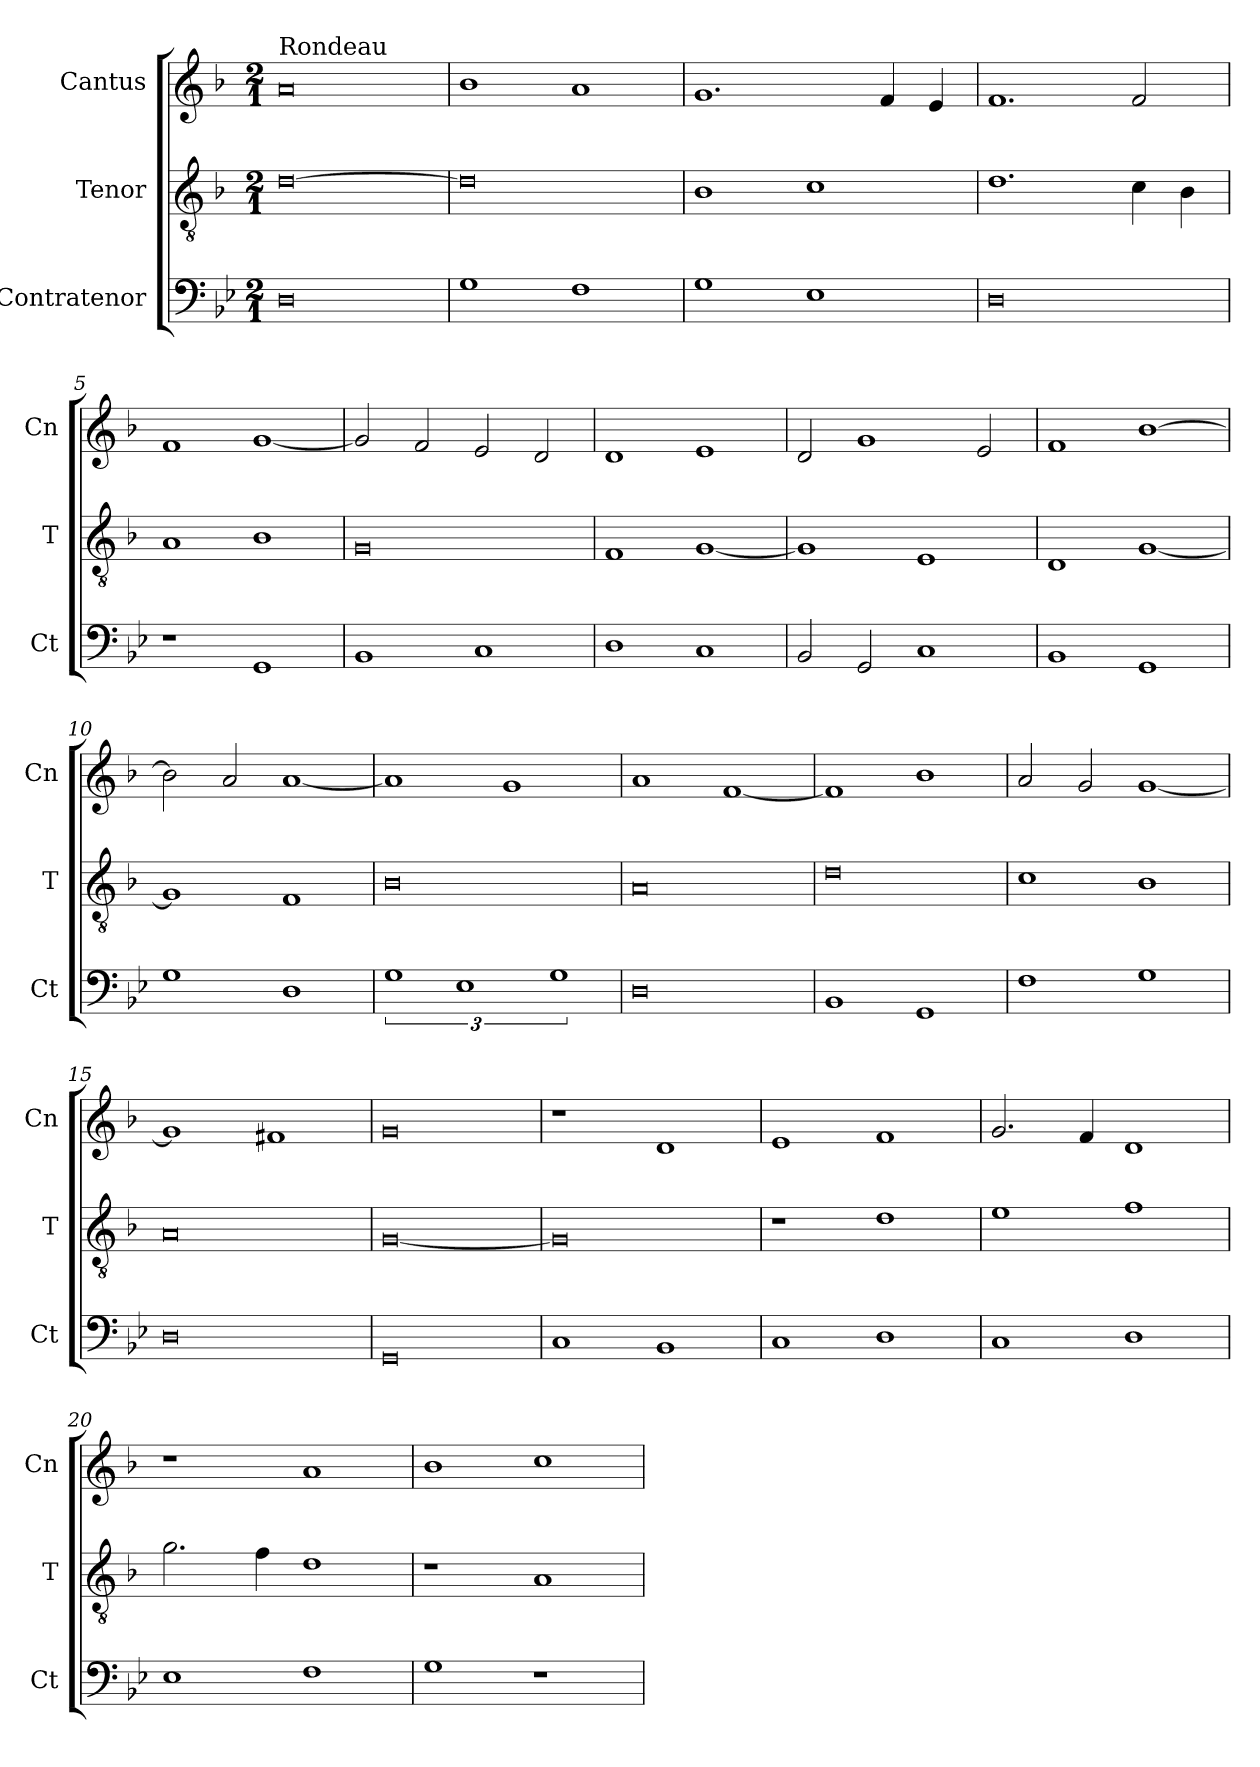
**kern	**kern	**kern
*part3	*part2	*part1
*staff3	*staff2	*staff1
*I"Contratenor	*I"Tenor	*I"Cantus
*I'Ct	*I'T	*I'Cn
*clefF4	*clefGv2	*clefG2
*k[b-e-]	*k[b-]	*k[b-]
*M2/1	*M2/1	*M2/1
=1	=1	=1
!	!	!LO:TX:a:t=Rondeau
0D	[0d	0a
=2	=2	=2
1G	0d]	1b-
1F	.	1a
=3	=3	=3
1G	1B-	1.g
1E-	1c	.
.	.	4f/
.	.	4e/
=4	=4	=4
0D	1.d	1.f
.	4c\	2f/
.	4B-\	.
=5	=5	=5
1r	1A	1f
1GG	1B-	[1g
=6	=6	=6
1BB-	0G	2g/]
.	.	2f/
1C	.	2e/
.	.	2d/
=7	=7	=7
1D	1F	1d
1C	[1G	1e
=8	=8	=8
2BB-/	1G]	2d/
2GG/	.	1g
1C	1E	.
.	.	2e/
=9	=9	=9
1BB-	1D	1f
1GG	[1G	[1b-
=10	=10	=10
1G	1G]	2b-\]
.	.	2a/
1D	1F	[1a
=11	=11	=11
3%2G	0B-	1a]
3%2E-	.	.
.	.	1g
3%2G	.	.
=12	=12	=12
0D	0A	1a
.	.	[1f
=13	=13	=13
1BB-	0d	1f]
1GG	.	1b-
=14	=14	=14
1F	1c	2a/
.	.	2g/
1G	1B-	[1g
=15	=15	=15
0D	0A	1g]
.	.	1f#X
=16	=16	=16
0GG	[0G	0g
=17	=17	=17
1C	0G]	1r
1BB-	.	1d
=18	=18	=18
1C	1r	1e
1D	1d	1f
=19	=19	=19
1C	1e	2.g/
.	.	4f/
1D	1f	1d
=20	=20	=20
1E-	2.g\	1r
.	4f\	.
1F	1d	1a
=21	=21	=21
1G	1r	1b-
1r	1A	1cc
=	=	=
*-	*-	*-
